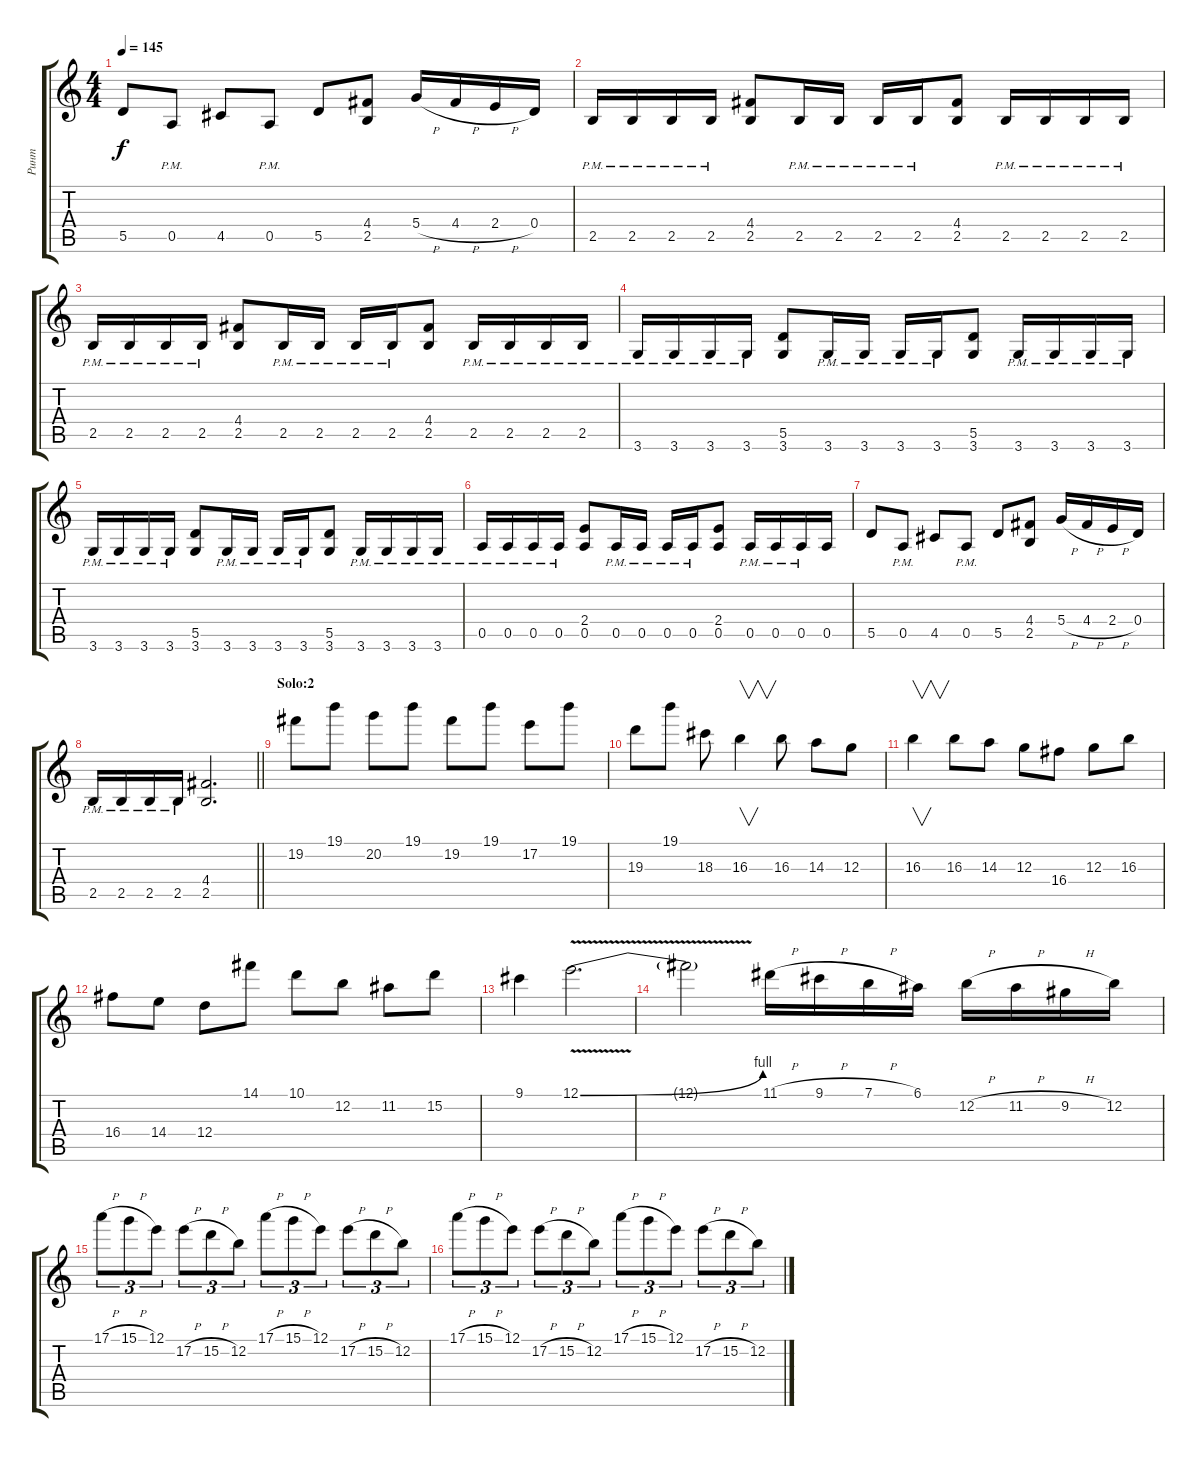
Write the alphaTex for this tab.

\track ("Ринт" "Ринт") {instrument distortionguitar}
\staff {score tabs}
\tuning (E4 B3 G3 D3 A2 E2) {hide}
\ts (4 4)
\tempo 145
\clef g2
\ks c
5.5.8{dy f} 0.5{pm}.8 4.5.8 0.5{pm}.8 5.5.8 (4.4 2.5).8 5.4{h}.16 4.4{h}.16 2.4{h}.16 0.4.16 |
2.5{pm}.16 2.5{pm}.16 2.5{pm}.16 2.5{pm}.16 (4.4 2.5).8 2.5{pm}.16 2.5{pm}.16 2.5{pm}.16 2.5{pm}.16 (4.4 2.5).8 2.5{pm}.16 2.5{pm}.16 2.5{pm}.16 2.5{pm}.16 |
2.5{pm}.16 2.5{pm}.16 2.5{pm}.16 2.5{pm}.16 (4.4 2.5).8 2.5{pm}.16 2.5{pm}.16 2.5{pm}.16 2.5{pm}.16 (4.4 2.5).8 2.5{pm}.16 2.5{pm}.16 2.5{pm}.16 2.5{pm}.16 |
3.6{pm}.16 3.6{pm}.16 3.6{pm}.16 3.6{pm}.16 (5.5 3.6).8 3.6{pm}.16 3.6{pm}.16 3.6{pm}.16 3.6{pm}.16 (5.5 3.6).8 3.6{pm}.16 3.6{pm}.16 3.6{pm}.16 3.6{pm}.16 |
3.6{pm}.16 3.6{pm}.16 3.6{pm}.16 3.6{pm}.16 (5.5 3.6).8 3.6{pm}.16 3.6{pm}.16 3.6{pm}.16 3.6{pm}.16 (5.5 3.6).8 3.6{pm}.16 3.6{pm}.16 3.6{pm}.16 3.6{pm}.16 |
0.5{pm}.16 0.5{pm}.16 0.5{pm}.16 0.5{pm}.16 (2.4 0.5).8 0.5{pm}.16 0.5{pm}.16 0.5{pm}.16 0.5{pm}.16 (2.4 0.5).8 0.5{pm}.16 0.5{pm}.16 0.5{pm}.16 0.5.16 |
5.5.8 0.5{pm}.8 4.5.8 0.5{pm}.8 5.5.8 (4.4 2.5).8 5.4{h}.16 4.4{h}.16 2.4{h}.16 0.4.16 |
\barLineRight lightlight
2.5{pm}.16 2.5{pm}.16 2.5{pm}.16 2.5{pm}.16 (4.4 2.5).2{d} |
\section ("" "Solo:2")
19.2.8 19.1.8 20.2.8 19.1.8 19.2.8 19.1.8 17.2.8 19.1.8 |
19.3.8 19.1.8 18.3.8 16.3.4{v} 16.3.8 14.3.8 12.3.8 |
16.3.4{v} 16.3.8 14.3.8 12.3.8 16.4.8 12.3.8 16.3.8 |
16.4.8 14.4.8 12.4.8 14.1.8 10.1.8 12.2.8 11.2.8 15.2.8 |
9.1.4 12.1{be (bend 0 0 60 4) v}.2{d} |
12.1{t}.2 11.1{h}.16 9.1{h}.16 7.1{h}.16 6.1.16 12.2{h}.16 11.2{h}.16 9.2{h}.16 12.2.16 |
17.1{h}.8{tu (3 2)} 15.1{h}.8{tu (3 2)} 12.1.8{tu (3 2)} 17.2{h}.8{tu (3 2)} 15.2{h}.8{tu (3 2)} 12.2.8{tu (3 2)} 17.1{h}.8{tu (3 2)} 15.1{h}.8{tu (3 2)} 12.1.8{tu (3 2)} 17.2{h}.8{tu (3 2)} 15.2{h}.8{tu (3 2)} 12.2.8{tu (3 2)} |
17.1{h}.8{tu (3 2)} 15.1{h}.8{tu (3 2)} 12.1.8{tu (3 2)} 17.2{h}.8{tu (3 2)} 15.2{h}.8{tu (3 2)} 12.2.8{tu (3 2)} 17.1{h}.8{tu (3 2)} 15.1{h}.8{tu (3 2)} 12.1.8{tu (3 2)} 17.2{h}.8{tu (3 2)} 15.2{h}.8{tu (3 2)} 12.2.8{tu (3 2)}
